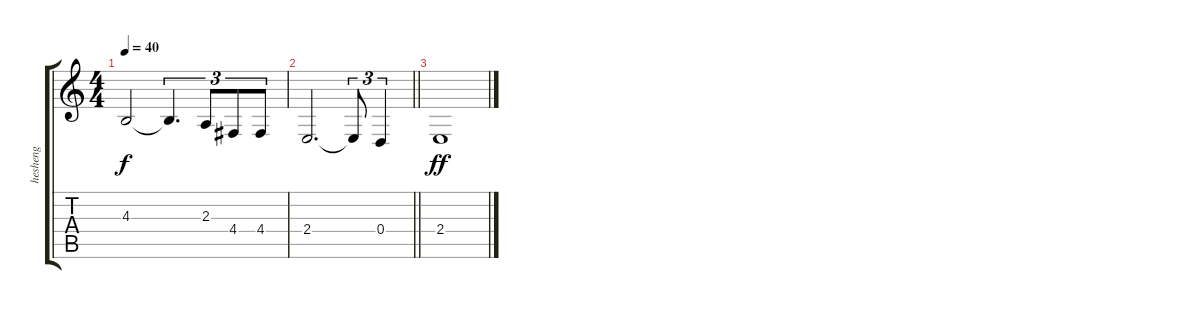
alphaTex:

\track ("hesheng " "hesheng ") {instrument drawbarorgan}
\staff {score tabs}
\tuning (E4 B3 G3 D3 A2 E2) {hide}
\ts (4 4)
\tempo 40
\clef g2
\ks c
4.3.2{dy f} 4.3{t}.4{d tu (3 2)} 2.3.8{tu (3 2)} 4.4.8{tu (3 2)} 4.4.8{tu (3 2)} |
\barLineRight lightlight
2.4.2{d} 2.4{t}.8{tu (3 2)} 0.4.4{tu (3 2)} |
2.4.1{dy ff volume 0}
